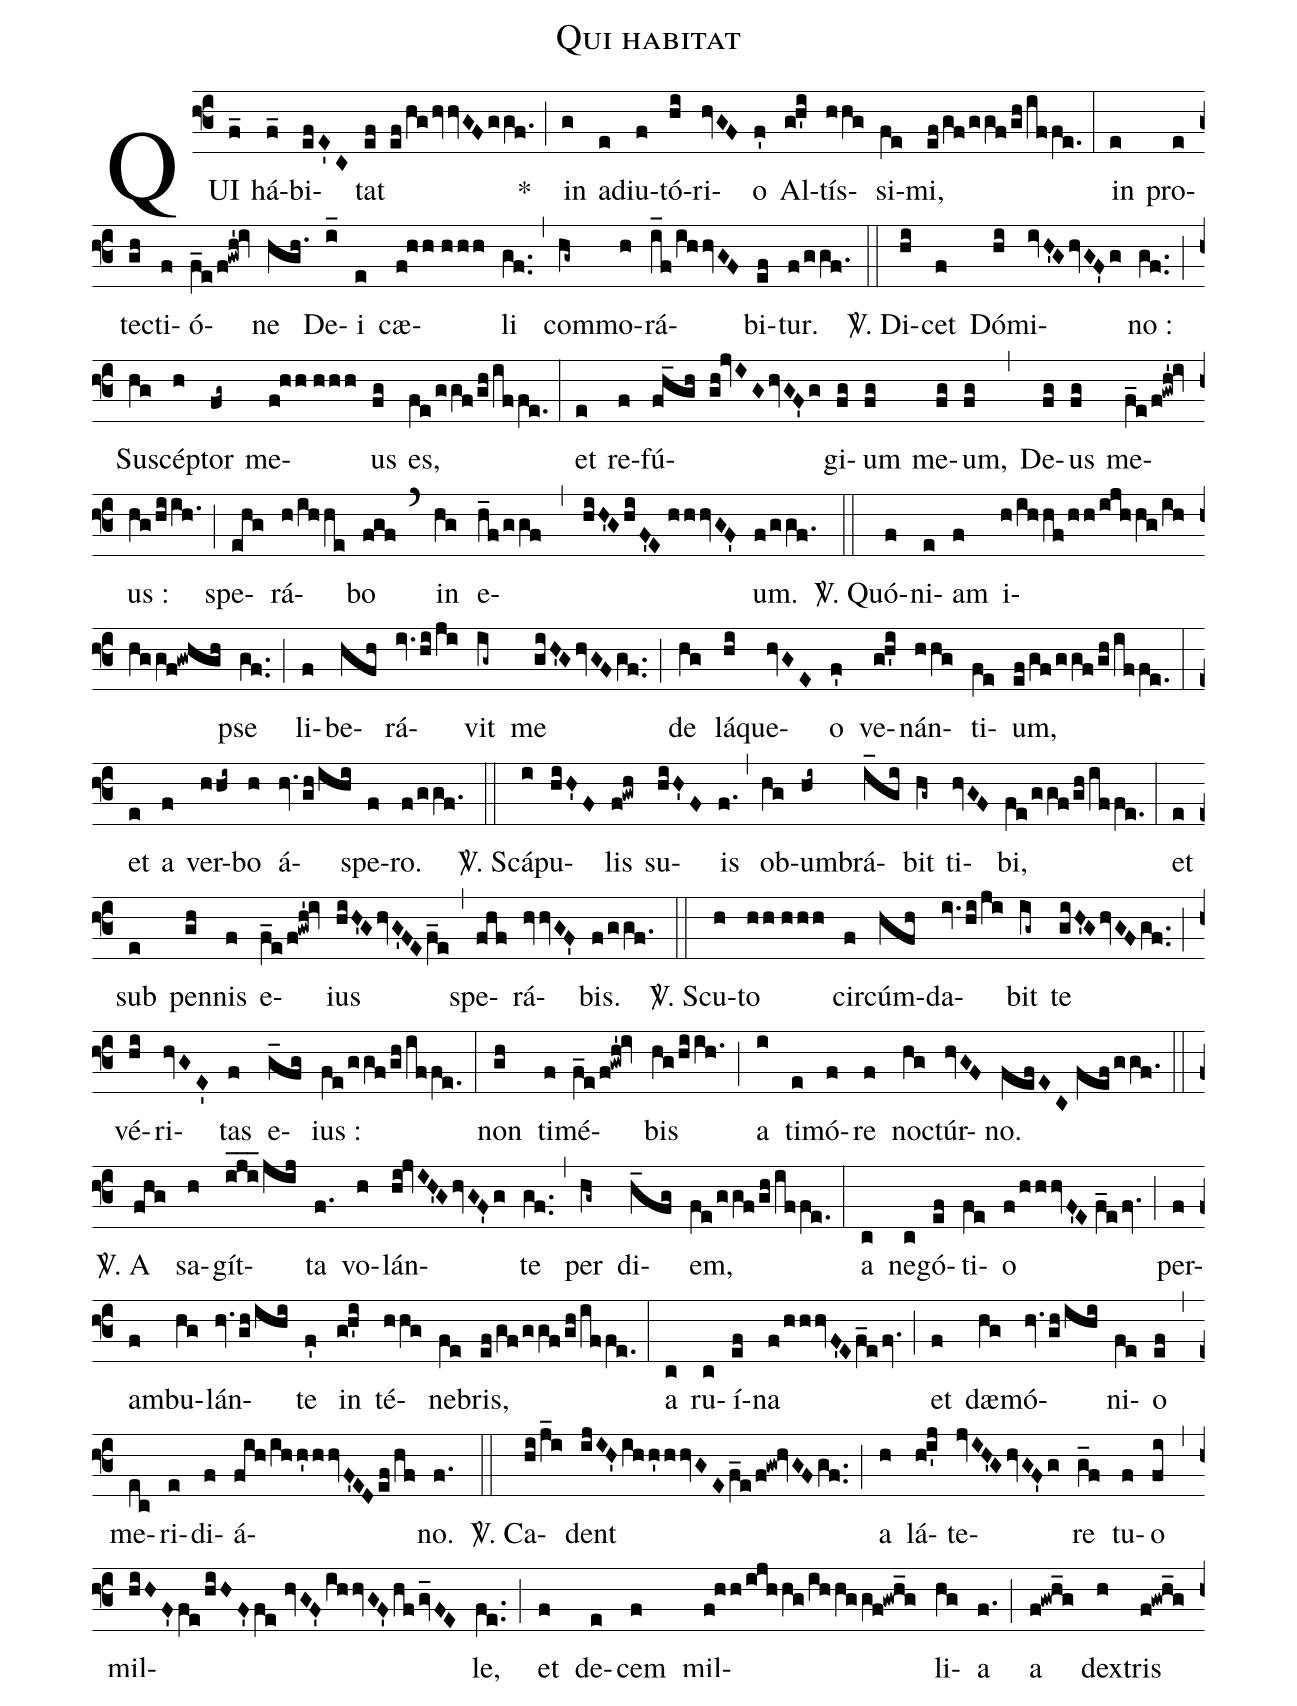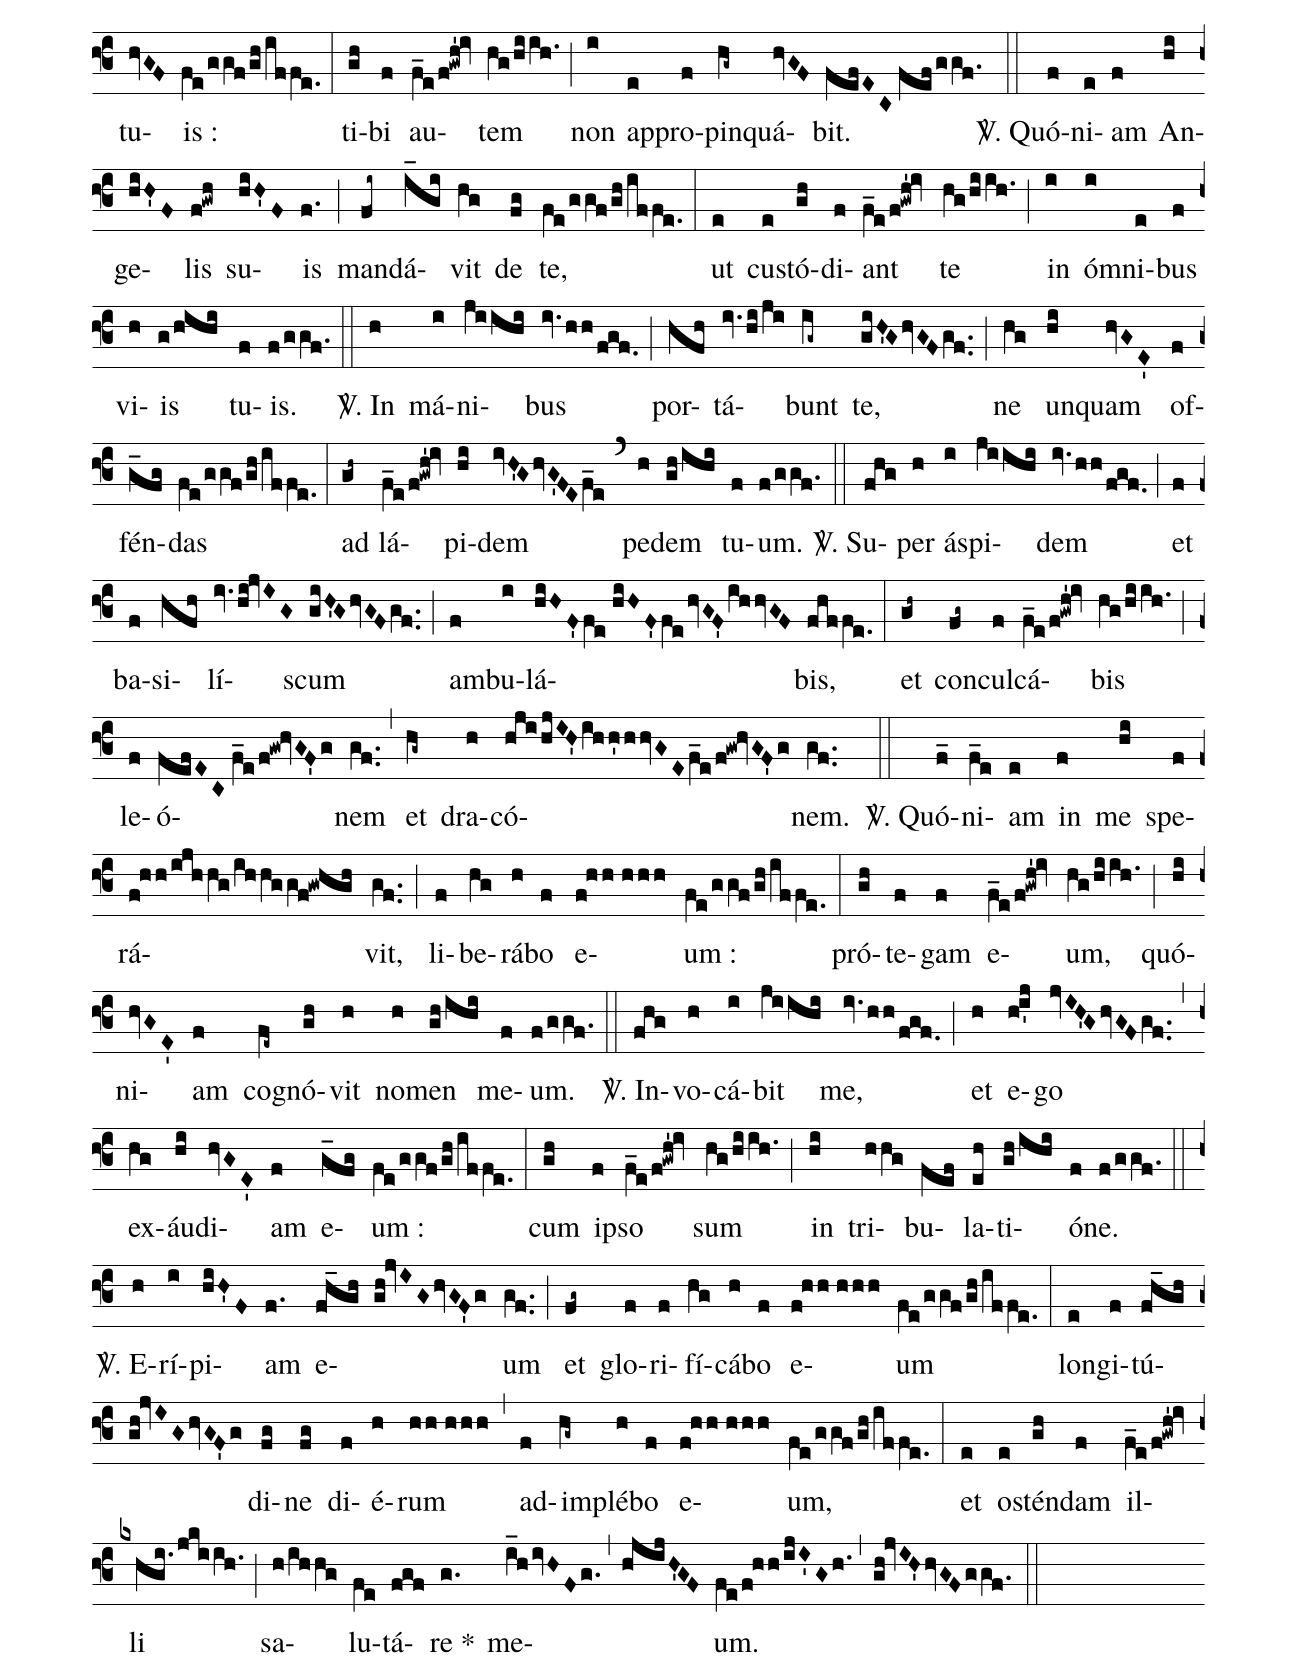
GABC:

name:Qui habitat;
%%
(f3) QUI(f_) há(f_)bi(ef/E'C)tat(ef ef/hg/hvvGFggf.) *(;) in(g) ad(e)iu(f)tó(hi)ri(hvGF)o(f') Al(g!h'i)tís(hhg)si(fe)mi,(ef/gf/ggf/gh/iffe.) (:) in(e) pro(e)te(gh)cti(f)ó(f_e/f!gwh'!iv)ne(hgh.) De(i_)i(e) cæ(f!hh//hhh)li(gf..) (,) com(hg~)mo(h)rá(i_f/ihhvGF)bi(ef)tur.(f/ggf.) (::)

<sp>V/</sp>. Di(hi)cet(f) Dó(hi)mi(ivH'GhvGF'g)no :(gf..) (;) Sus(hg)cé(h)ptor(fg~) me(f!hh//hhh)us(fg) es,(fe/ggf/gh/iffe.) (:)
et(e) re(f)fú(fh_gh gh!jvIGhvGF'g)gi(fg)um(fg) me(fg)um,(fg) (,) De(fg)us(fg) me(f_e/f!gwh'!iv)us :(hg/hiih.) (;) spe(ehg)rá(h/ihhe)bo(fgf) (`) in(hg) e(h_f/ggf,hiH'GhiF'E//hhhvGF')um.(f/ggf.) (::)

<sp>V/</sp>. Quó(f)ni(e)am(f) i(h/ihhf/hh/ijhhg/ihhggf!gwhgh)pse(gf..) (;) li(f)be(hfh)rá(iv.hi/ji)vit(ig~) me(giH'GhvGFgf..) (;) de(hg) lá(hi)que(hvGE)o(f') ve(g!h'i)nán(hhg)ti(fe)um,(ef/gf/ggf/gh/iffe.) (:)
et(e) a(f) ver(hhi~)bo(h) á(hv.gh/ihi)spe(f)ro.(f/ggf.) (::)

<sp>V/</sp>. Scá(i)pu(hiH'F)lis(f!gwh) su(hiH'F)is(f.) (,) ob(hg)um(hi~)brá(i_gi)bit(hg~) ti(hvGF)bi,(fe/ggf/gh/iffe.) (:)
et(e) sub(e) pen(gh)nis(f) e(f_e/f!gwh'!iv)ius(hiH'GhvG'FEf_e) (,) spe(fhf)rá(hvvGF')bis.(f/ggf.) (::)

<sp>V/</sp>. Scu(h)to(hh//hhh) cir(f)cúm(hfh)da(iv.hi/ji)bit(ig~) te(giH'GhvGFgf..) (;) vé(hi)ri(hvGE')tas(f) e(g_fg)ius :(fe/ggf/gh/iffe.) (:)
non(gh) ti(f)mé(f_e/f!gwh'!iv)bis(hg/hiih.) (;) a(i) ti(e)mó(f)re(f) no(hg)ctúr(hvGF)no.(fefEC//fef/ggf.) (::)

<sp>V/</sp>. A(fhg) sa(h)gít(iji___/jij)ta(f.) vo(h)lán(hi!jvIH'GhvGF'g)te(gf..) (,) per(hg~) di(h_fg)em,(fe/ggf/gh/iffe.) (:)
a(c) neg(c)ó(ef)ti(fe)o(f/hhhvF'E//f_efv.) (;) per(f)am(f)bu(hg)lán(hv.gh/ihi)te(f') in(g!h'i) té(hhg)ne(fe)bris,(ef/gf/ggf/gh/iffe.) (:)
a(c) ru(c)í(ef)na(f/hhhvF'Ef_efv.) (;) et(f) dæ(hg)mó(hv.gh/ihi)ni(fe)o(ef) (,) me(ec)ri(e)di(f)á(fih/ihh'hhvF'EDef/hf)no.(f.) (::)

<sp>V/</sp>. Ca(hi/j_i)dent(ijIH'ihh'hhvGE/f_e/f!gw!hvGFgf..) (;) a(h) lá(h!i'j)te(jvIH'GhvGF'g)re(g_f) tu(f)o(fi) (,) mil(hiHF'fe/hiHF'fe//hvGF'ihhvGF'hfgv_FE)le,(fe..) (;) et(f) de(e)cem(f) mil(f!hh/ijhhg/ihhggf!gwh_g)li(hg)a(f.) (;) a(f!gwh_g) dex(h)tris(f!gwh_g) tu(hvGF)is :(fe/ggf/gh/iffe.) (:)
ti(gh)bi(f) au(f_e/f!gwh'!iv)tem(hg/hiih.) (;) non(i) ap(e)pro(f)pin(hg~)quá(hvGF)bit.(fefEC//fef/ggf.) (::)

<sp>V/</sp>. Quó(f)ni(e)am(f) An(hi)ge(hiH'F)lis(f!gwh) su(hiH'F)is(f.) (;) man(fi~)dá(i_gi)vit(hg) de(fg) te,(fe/ggf/gh/iffe.) (:)
ut(e) cu(e)stó(gh)di(f)ant(f_e/f!gwh'!iv) te(hg/hiih.) (;) in(i) ó(i)mni(e)bus(f) vi(h)is(g/hihi) tu(f)is.(f/ggf.) (::)

<sp>V/</sp>. In(h) má(i)ni(jiihi)bus(iv.hh/fgf.) (;) por(hfh)tá(iv.hi/ji)bunt(ig~) te,(giH'GhvGFgf..) (;) ne(hg) un(hi)quam(hvGE') of(f)fén(g_fg)das(fe/ggf/gh/iffe.) (:)
ad(gh~) lá(f_e/f!gwh'!iv)pi(hi)dem(ivH'GhvG'FEf_e) (`) pe(h)dem(gh/ihi) tu(f)um.(f/ggf.) (::)

<sp>V/</sp>. Su(fhg)per(h) á(i)spi(jiihi)dem(iv.hh/fgf.) (;) et(f) ba(f)si(hfh)lí(iv.hi!jvIG)scum(giH'GhvGFgf..) (;) am(f)bu(i)lá(hiHF'fe//hiHF'fe/hvGF'ihhvGF)bis,(fhffe.) (:)
et(gh~) con(fg~)cul(f)cá(f_e/f!gwh'!iv)bis(hg/hiih.) (;) le(f)ó(fefEC//f_e/f!gw!hvGF'g)nem(gf..) (,) et(hg~) dra(h)có(hji/hjIH'ihh'hhvGEf_e/f!gw!hvGF'g)nem.(gf..) (::)

<sp>V/</sp>. Quó(f_)ni(f_e)am(e) in(f) me(hi) spe(f)rá(f!hh/ijhhg/ihhggf!gwhgh)vit,(gf..) (;) li(f)be(hg)rá(h)bo(f) e(f!hh//hhh)um :(fe/ggf/gh/iffe.) (:)
pró(gh)te(f)gam(f) e(f_e/f!gwh'!iv)um,(hg/hiih.) (;) quó(hi)ni(hvGE')am(f) co(fe~)gnó(gh)vit(h) no(h)men(gh/ihi) me(f)um.(f/ggf.) (::)

<sp>V/</sp>. In(fhg)vo(h)cá(i)bit(jiihi) me,(iv.hh/fgf.) (;) et(h) e(h!i'j)go(jvIH'GhvGFgf..) (,) ex(hg)áu(hi)di(hvGE')am(f) e(g_fg)um :(fe/ggf/gh/iffe.) (:)
cum(gh) i(f)pso(f_e/f!gwh'!iv) sum(hg/hiih.) (;) in(hi) tri(hhg)bu(fef)la(eh)ti(gh/ihi)ó(f)ne.(f/ggf.) (::)

<sp>V/</sp>. E(h)rí(i)pi(hiH'F)am(f.) e(fh_gh gh!jvIGhvGF'g)um(gf..) (;) et(fg~) glo(f)ri(f)fí(hg)cá(h)bo(f) e(f!hh//hhh)um(fe/ggf/gh/iffe.) (:)
lon(e)gi(f)tú(fh_gh gh!jvIGhvGF'g)di(fg)ne(fg) di(f)é(h)rum(hh//hhh) (,) ad(f)im(hg~)plé(h)bo(f) e(f!hh//hhh)um,(fe/ggf/gh/iffe.) (:)
et(e) o(e)stén(gh)dam(f) il(f_e/f!gwh'!iv)li(kxhgi./jkiih.) (;) sa(h/ihhg)lu(fe)tá(fgf)re *(g.) me(i_hivHFg.,hjijH'GF)um.(fe/f!hh/ijI'Gh.,gh!jvIH'hvGFggf.) (::)
